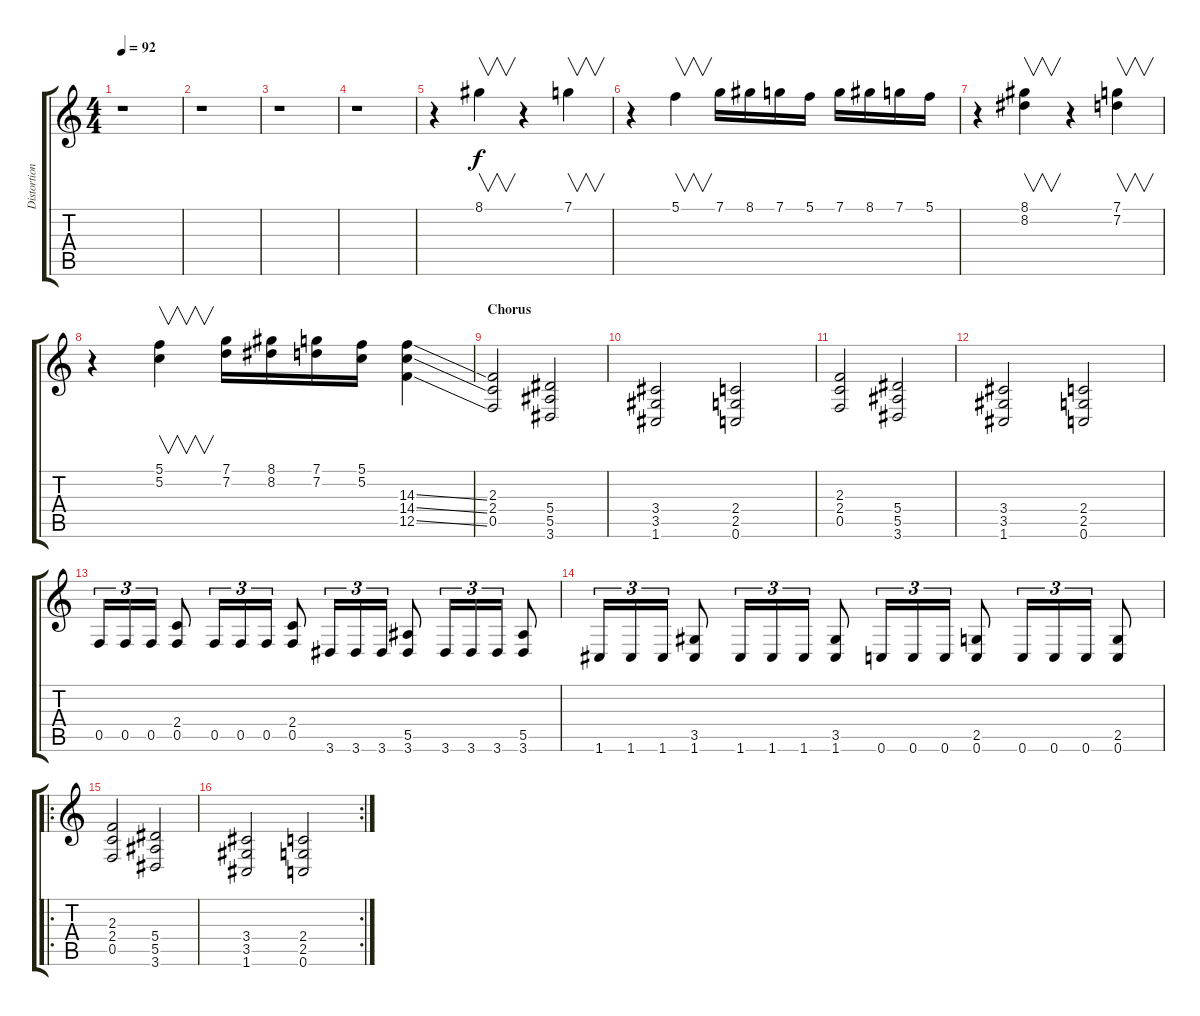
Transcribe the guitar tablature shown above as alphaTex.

\track ("Distortion Guitar" "Distortion") {instrument distortionguitar}
\staff {score tabs}
\tuning (C4 G3 Eb3 Bb2 F2 C2) {hide}
\ts (4 4)
\tempo 92
\clef g2
\ks c
r.1{dy f} |
r.1 |
r.1 |
r.1 |
r.4 8.1.4{v} r.4 7.1.4{v} |
r.4 5.1.4{v} 7.1.16 8.1.16 7.1.16 5.1.16 7.1.16 8.1.16 7.1.16 5.1.16 |
r.4 (8.1 8.2).4{v} r.4 (7.1 7.2).4{v} |
r.4 (5.1 5.2).4{v} (7.1 7.2).16 (8.1 8.2).16 (7.1 7.2).16 (5.1 5.2).16 (14.3{ss} 14.4{ss} 12.5{ss}).4 |
\section ("" "Chorus")
(2.3 2.4 0.5).2 (5.4 5.5 3.6).2 |
(3.4 3.5 1.6).2 (2.4 2.5 0.6).2 |
(2.3 2.4 0.5).2 (5.4 5.5 3.6).2 |
(3.4 3.5 1.6).2 (2.4 2.5 0.6).2 |
0.5.16{tu (3 2)} 0.5.16{tu (3 2)} 0.5.16{tu (3 2)} (2.4 0.5).8 0.5.16{tu (3 2)} 0.5.16{tu (3 2)} 0.5.16{tu (3 2)} (2.4 0.5).8 3.6.16{tu (3 2)} 3.6.16{tu (3 2)} 3.6.16{tu (3 2)} (5.5 3.6).8 3.6.16{tu (3 2)} 3.6.16{tu (3 2)} 3.6.16{tu (3 2)} (5.5 3.6).8 |
1.6.16{tu (3 2)} 1.6.16{tu (3 2)} 1.6.16{tu (3 2)} (3.5 1.6).8 1.6.16{tu (3 2)} 1.6.16{tu (3 2)} 1.6.16{tu (3 2)} (3.5 1.6).8 0.6.16{tu (3 2)} 0.6.16{tu (3 2)} 0.6.16{tu (3 2)} (2.5 0.6).8 0.6.16{tu (3 2)} 0.6.16{tu (3 2)} 0.6.16{tu (3 2)} (2.5 0.6).8 |
\ro
(2.3 2.4 0.5).2 (5.4 5.5 3.6).2 |
\rc 2
(3.4 3.5 1.6).2 (2.4 2.5 0.6).2
